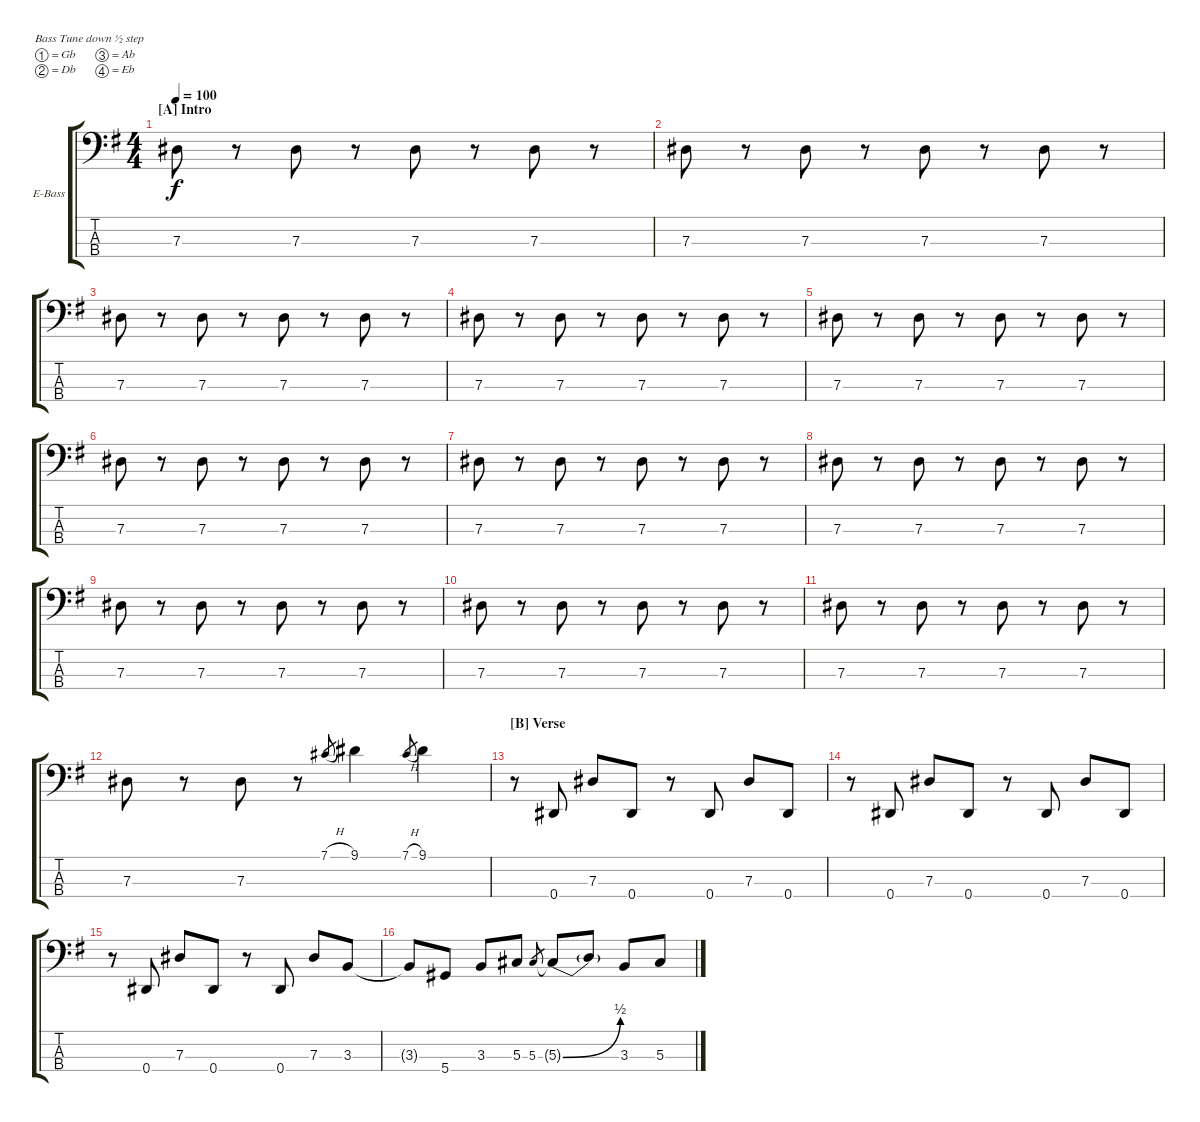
\bracketExtendMode groupsimilarinstruments
\firstSystemTrackNameOrientation horizontal
\otherSystemsTrackNameOrientation horizontal
\track ("Bass" "E-Bass") {instrument electricbassfinger}
\staff {score tabs}
\tuning (Gb2 Db2 Ab1 Eb1)
\ts (4 4)
\section ("A" "Intro")
\tempo 100
\clef f4
\scale
1.06936
\ks g
7.3.8{dy f instrument electricbassfinger} r.8 7.3.8 r.8 7.3.8 r.8 7.3.8 r.8 |
\scale
0.930643 7.3.8 r.8 7.3.8 r.8 7.3.8 r.8 7.3.8 r.8 |
\scale
1.03909 7.3.8 r.8 7.3.8 r.8 7.3.8 r.8 7.3.8 r.8 |
\scale
0.960908 7.3.8 r.8 7.3.8 r.8 7.3.8 r.8 7.3.8 r.8 |
\scale
1.03909 7.3.8 r.8 7.3.8 r.8 7.3.8 r.8 7.3.8 r.8 |
\scale
0.960908 7.3.8 r.8 7.3.8 r.8 7.3.8 r.8 7.3.8 r.8 |
\scale
1.03909 7.3.8 r.8 7.3.8 r.8 7.3.8 r.8 7.3.8 r.8 |
\scale
0.960908 7.3.8 r.8 7.3.8 r.8 7.3.8 r.8 7.3.8 r.8 |
\scale
1.03909 7.3.8 r.8 7.3.8 r.8 7.3.8 r.8 7.3.8 r.8 |
\scale
0.960908 7.3.8 r.8 7.3.8 r.8 7.3.8 r.8 7.3.8 r.8 |
\scale
1.03909 7.3.8 r.8 7.3.8 r.8 7.3.8 r.8 7.3.8 r.8 |
\scale
0.960908 7.3.8 r.8 7.3.8 r.8 7.1{h}.8{gr} 9.1.4 7.1{h}.8{gr} 9.1.4 |
\section ("B" "Verse")
\scale
1.03909 r.8 0.4.8 7.3.8 0.4.8 r.8 0.4.8 7.3.8 0.4.8 |
\scale
0.960908 r.8 0.4.8 7.3.8 0.4.8 r.8 0.4.8 7.3.8 0.4.8 |
\scale
1.03909 r.8 0.4.8 7.3.8 0.4.8 r.8 0.4.8 7.3.8 3.3.8 |
\scale
0.960908 3.3{t}.8 5.4.8 3.3.8 5.3.8 5.3.8{gr} 5.3{be (bend 0 0 17.4 2) t}.8 5.3{t}.8 3.3.8 5.3.8
